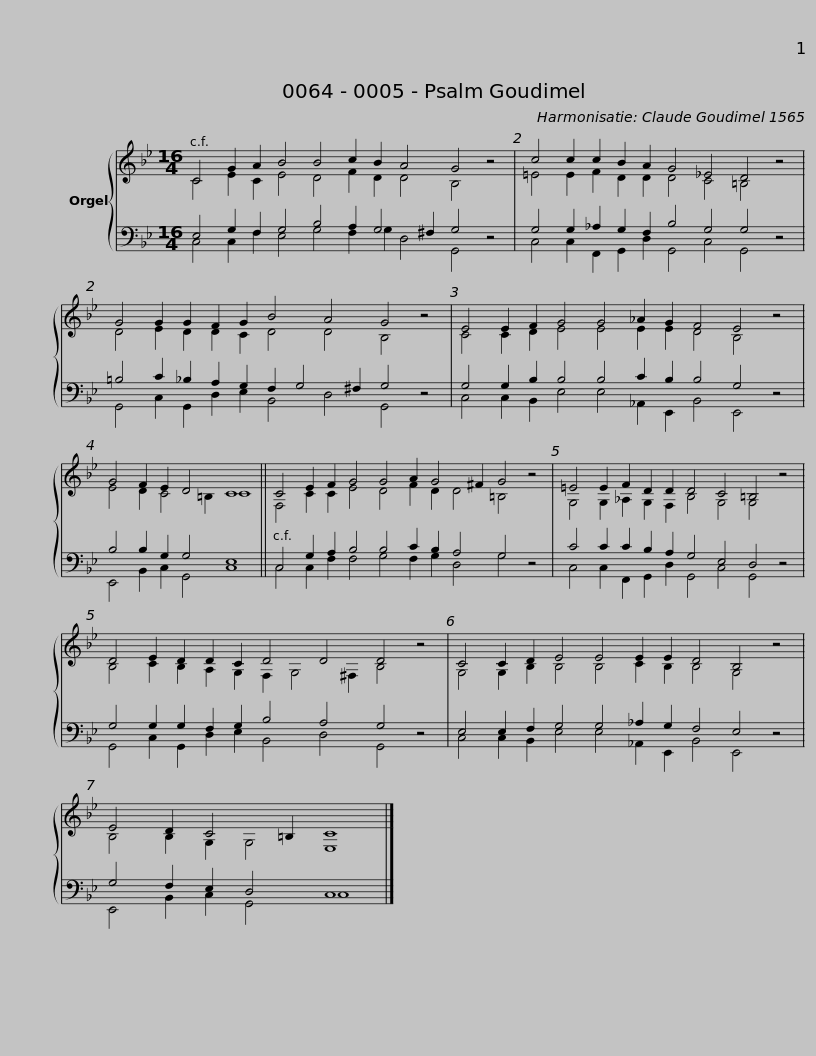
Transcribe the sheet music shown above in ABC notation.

X:1
%%score { ( 1 2 ) | ( 3 4 ) }
L:1/8
M:16/4
I:linebreak $
K:Bb
V:1 treble
V:2 treble
V:3 bass
V:4 bass
V:1
 C4 G2 A2 B4 B4 c2 B2 A4 G4 z4 |$ c4 c2 c2 B2 A2 G4 _E4 D4 z4 |$ G4 G2 G2 F2 G2 B4 A4 G4 z4 |$ E4 E2 F2 G4 G4 _A2 G2 F4 E4 z4 |$ G4 F2 E2 D4 C8 ||$ %5
 C4 E2 F2 G4 G4 A2 G4 ^F2 G4 z4 |$ =E4 E2 F2 D2 D2 D4 C4 =B,4 z4 |$ D4 E2 D2 D2 C2 D4 D4 D4 z4 |$ C4 C2 D2 E4 E4 E2 E2 D4 B,4 z4 |$ E4 D2 C4 =B,2 C8 |] %10
V:2
 C4 E2 C2 E4 D4 F2 D2 D4 B,4 x4 |$ =E4 E2 F2 D2 D2 D4 C4 =B,4 x4 |$ D4 E2 D2 D2 C2 D4 D4 B,4 x4 |$ C4 C2 D2 E4 E4 E2 E2 D4 B,4 x4 |$ E4 D2 C4 =B,2 C8 ||$ %5
 F,4 C2 C2 E4 D4 F2 D2 D4 =B,4 x4 |$ G,4 G,2 _A,2 G,2 F,2 B,4 G,4 G,4 x4 |$ B,4 C2 B,2 A,2 G,2 F,2 G,4 ^F,2 B,4 x4 |$ G,4 G,2 B,2 B,4 B,4 C2 B,2 B,4 G,4 x4 |$ B,4 B,2 G,2 G,4 E,8 |] %10
V:3
 E,4 G,2 F,2 G,4 B,4 A,2 G,4 ^F,2 G,4 z4 |$ G,4 G,2 _A,2 G,2 F,2 B,4 G,4 G,4 z4 |$ =B,4 C2 _B,2 A,2 G,2 F,2 G,4 ^F,2 G,4 z4 |$ G,4 G,2 B,2 B,4 B,4 C2 B,2 B,4 G,4 z4 |$ B,4 B,2 G,2 G,4 E,8 ||$ %5
 C,4 G,2 A,2 B,4 B,4 C2 B,2 A,4 G,4 z4 |$ C4 C2 C2 B,2 A,2 G,4 E,4 D,4 z4 |$ G,4 G,2 G,2 F,2 G,2 B,4 A,4 G,4 z4 |$ E,4 E,2 F,2 G,4 G,4 _A,2 G,2 F,4 E,4 z4 |$ G,4 F,2 E,2 D,4 C,8 |] %10
V:4
 C,4 C,2 F,2 E,4 G,4 F,2 G,2 D,4 G,,4 x4 |$ C,4 C,2 F,,2 G,,2 D,2 G,,4 C,4 G,,4 x4 |$ G,,4 C,2 G,,2 D,2 E,2 B,,4 D,4 G,,4 x4 |$ C,4 C,2 B,,2 E,4 E,4 _A,,2 E,,2 B,,4 E,,4 x4 |$ E,,4 B,,2 C,2 G,,4 C,8 ||$ %5
 C,4 C,2 F,2 F,4 G,4 F,2 G,2 D,4 G,4 x4 |$ C,4 C,2 F,,2 G,,2 D,2 G,,4 C,4 G,,4 x4 |$ G,,4 C,2 G,,2 D,2 E,2 B,,4 D,4 G,,4 x4 |$ C,4 C,2 B,,2 E,4 E,4 _A,,2 E,,2 B,,4 E,,4 x4 |$ E,,4 B,,2 C,2 G,,4 C,8 |] %10
